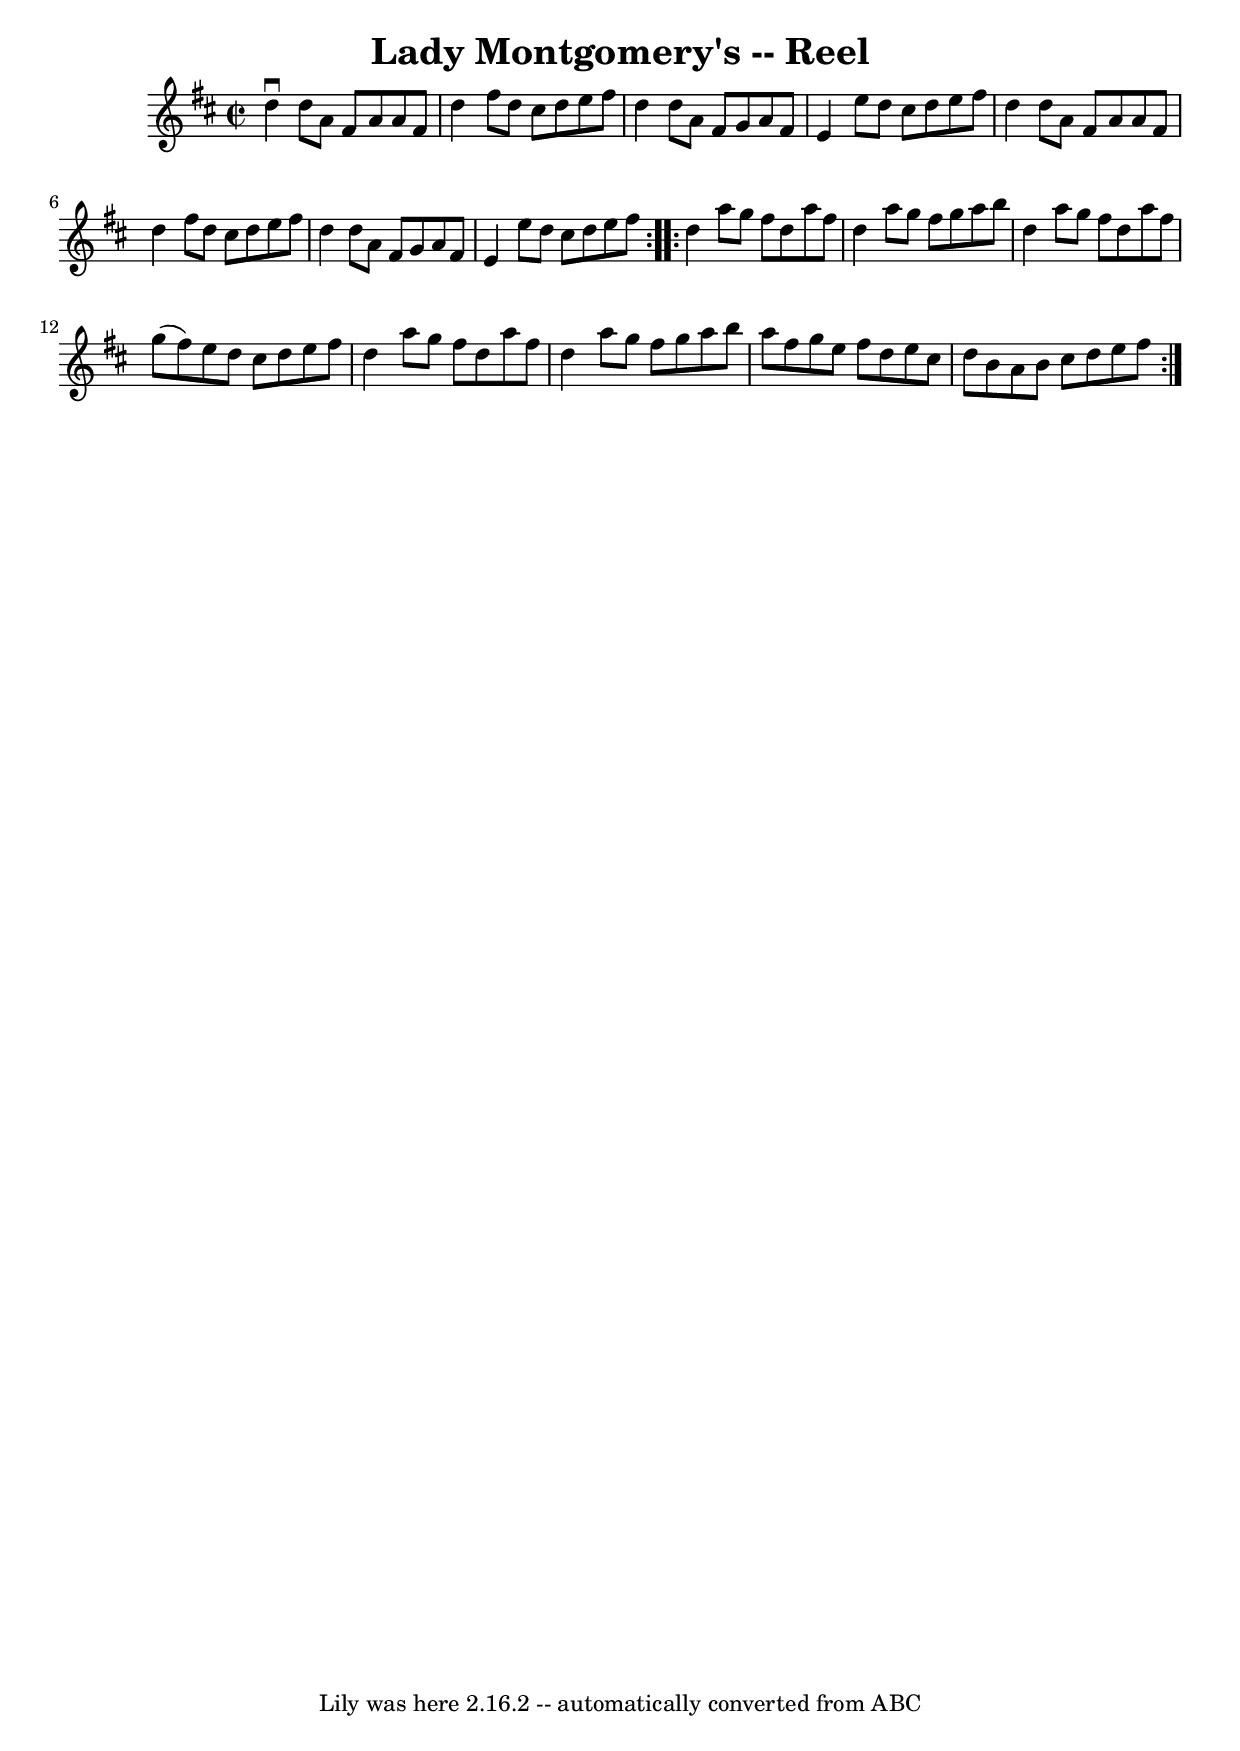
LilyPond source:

\version "2.16.2"
\include "Mammoth.ily"
\header {
  %% book = "Ryan's Mammoth Collection"
 crossRefNumber = "1"
 footnotes = ""
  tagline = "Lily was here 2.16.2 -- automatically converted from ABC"
  title = "Lady Montgomery's -- Reel"

}
voicedefault =  {



  \repeat volta 2 {

    \override Staff.TimeSignature #'style = #'C
    \time 2/2 
    \key d \major
 d''4^\downbow d''8 a'8 fis'8 a'8 a'8 fis'8   |
 d''4 fis''8 d''8 cis''8 d''8 e''8 fis''8   |
 d''4 d''8 a'8 fis'8 g'8 a'8 fis'8  |
 e'4 e''8 d''8 cis''8 d''8 e''8 fis''8   |
 d''4 d''8 a'8 fis'8 a'8 a'8 fis'8   |
 d''4 fis''8 d''8 cis''8 d''8 e''8 fis''8   |
 d''4 d''8 a'8 fis'8 g'8 a'8 fis'8   |
 e'4 e''8 d''8 cis''8 d''8 e''8   
 fis''8  
  } 
  \repeat volta 2 {
 d''4 a''8 g''8 fis''8 d''8 a''8 fis''8   |
 d''4 a''8 g''8 fis''8 g''8 a''8 b''8   |
 d''4 a''8 g''8 fis''8 d''8 a''8 fis''8  |
 g''8 (fis''8) e''8 d''8 cis''8 d''8 e''8 fis''8    |
 d''4 a''8 g''8 fis''8 d''8 a''8 fis''8  |
 d''4 a''8 g''8 fis''8 g''8 a''8 b''8   |
 a''8 fis''8 g''8 e''8 fis''8 d''8 e''8 cis''8   |
 d''8    
 b'8 a'8 b'8 cis''8 d''8 e''8 fis''8  
  }   

}

\score{
  <<

    \context Staff="default"
    {
      \voicedefault 
      
    }

  >>
  \layout {
    
  }
  \midi {
  }

}
